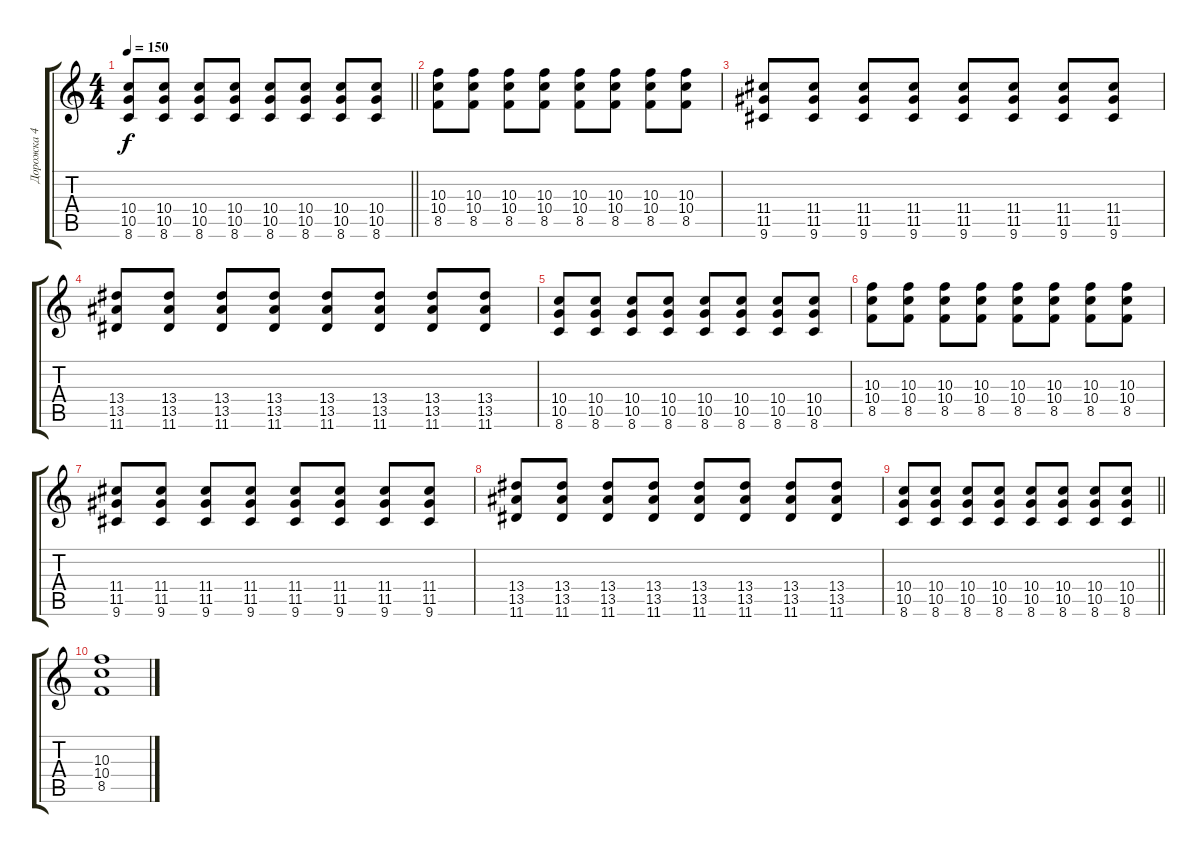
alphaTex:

\track ("Дорожка 4" "Дорожка 4") {instrument overdrivenguitar}
\staff {score tabs}
\tuning (E4 B3 G3 D3 A2 E2) {hide}
\ts (4 4)
\tempo 150
\clef g2
\barLineRight lightlight
\ks c
(10.4 10.5 8.6).8{dy f} (10.4 10.5 8.6).8 (10.4 10.5 8.6).8 (10.4 10.5 8.6).8 (10.4 10.5 8.6).8 (10.4 10.5 8.6).8 (10.4 10.5 8.6).8 (10.4 10.5 8.6).8 |
(10.3 10.4 8.5).8 (10.3 10.4 8.5).8 (10.3 10.4 8.5).8 (10.3 10.4 8.5).8 (10.3 10.4 8.5).8 (10.3 10.4 8.5).8 (10.3 10.4 8.5).8 (10.3 10.4 8.5).8 |
(11.4 11.5 9.6).8 (11.4 11.5 9.6).8 (11.4 11.5 9.6).8 (11.4 11.5 9.6).8 (11.4 11.5 9.6).8 (11.4 11.5 9.6).8 (11.4 11.5 9.6).8 (11.4 11.5 9.6).8 |
(13.4 13.5 11.6).8 (13.4 13.5 11.6).8 (13.4 13.5 11.6).8 (13.4 13.5 11.6).8 (13.4 13.5 11.6).8 (13.4 13.5 11.6).8 (13.4 13.5 11.6).8 (13.4 13.5 11.6).8 |
(10.4 10.5 8.6).8 (10.4 10.5 8.6).8 (10.4 10.5 8.6).8 (10.4 10.5 8.6).8 (10.4 10.5 8.6).8 (10.4 10.5 8.6).8 (10.4 10.5 8.6).8 (10.4 10.5 8.6).8 |
(10.3 10.4 8.5).8 (10.3 10.4 8.5).8 (10.3 10.4 8.5).8 (10.3 10.4 8.5).8 (10.3 10.4 8.5).8 (10.3 10.4 8.5).8 (10.3 10.4 8.5).8 (10.3 10.4 8.5).8 |
(11.4 11.5 9.6).8 (11.4 11.5 9.6).8 (11.4 11.5 9.6).8 (11.4 11.5 9.6).8 (11.4 11.5 9.6).8 (11.4 11.5 9.6).8 (11.4 11.5 9.6).8 (11.4 11.5 9.6).8 |
(13.4 13.5 11.6).8 (13.4 13.5 11.6).8 (13.4 13.5 11.6).8 (13.4 13.5 11.6).8 (13.4 13.5 11.6).8 (13.4 13.5 11.6).8 (13.4 13.5 11.6).8 (13.4 13.5 11.6).8 |
\barLineRight lightlight
(10.4 10.5 8.6).8 (10.4 10.5 8.6).8 (10.4 10.5 8.6).8 (10.4 10.5 8.6).8 (10.4 10.5 8.6).8 (10.4 10.5 8.6).8 (10.4 10.5 8.6).8 (10.4 10.5 8.6).8 |
(10.3 10.4 8.5).1
